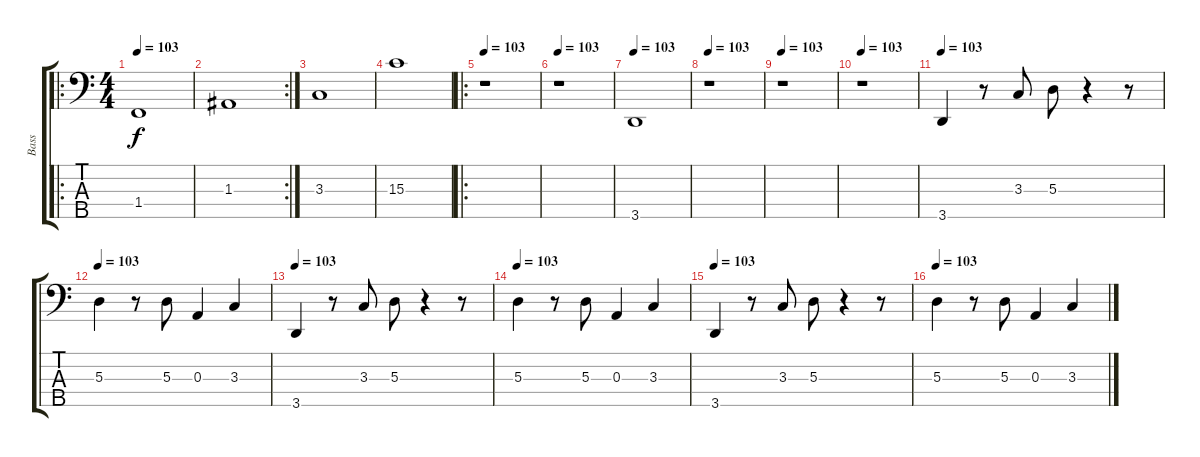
\track ("Bass" "Bass") {instrument electricbassfinger}
\staff {score tabs}
\tuning (G2 D2 A1 E1 B0) {hide}
\ro
\ts (4 4)
\tempo 103
\clef f4
\ks c
1.4.1{dy f instrument electricbassfinger} |
\rc 2
1.3.1 |
3.3.1 |
15.3.1 |
\ro
\tempo 103
r.1{instrument electricbassfinger} |
\tempo 103
r.1 |
\tempo 103
3.5.1 |
\tempo 103
r.1 |
\tempo 103
r.1 |
\tempo 103
r.1 |
\tempo 103
3.5.4 r.8 3.3.8 5.3.8 r.4 r.8 |
\tempo 103
5.3.4 r.8 5.3.8 0.3.4 3.3.4 |
\tempo 103
3.5.4 r.8 3.3.8 5.3.8 r.4 r.8 |
\tempo 103
5.3.4 r.8 5.3.8 0.3.4 3.3.4 |
\tempo 103
3.5.4 r.8 3.3.8 5.3.8 r.4 r.8 |
\tempo 103
5.3.4 r.8 5.3.8 0.3.4 3.3.4
